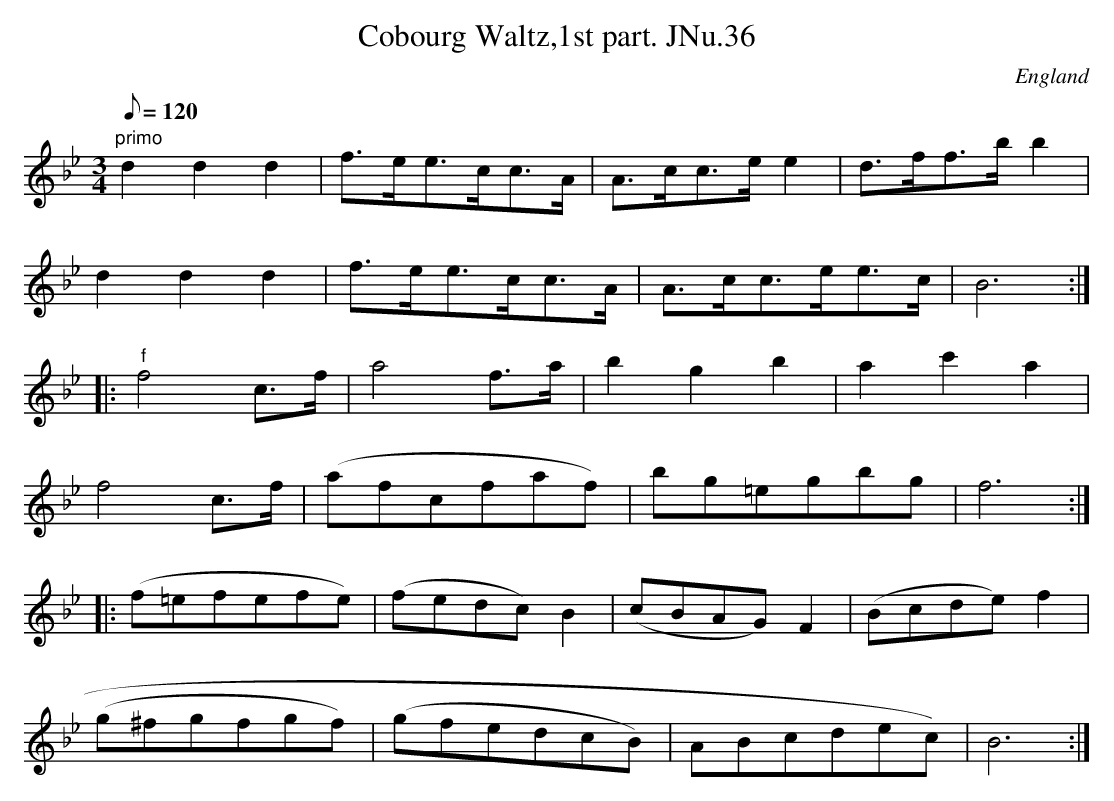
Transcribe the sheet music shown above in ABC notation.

X:1
T:Cobourg Waltz,1st part. JNu.36
M:3/4
Q:120
O:England
K:Bb
"primo"d2d2d2|f>ee>cc>A|A>cc>ee2|d>ff>bb2|!
d2d2d2|f>ee>cc>A|A>cc>ee>c|B6::!
"f"f4c>f|a4f>a|b2g2b2|a2c'2a2|!
f4c>f|(afcfaf)|bg=egbg|f6::!
(f=efefe)|(fedc)B2|(cBAG)F2|(Bcde)f2|!
(g^fgfgf)|(gfedcB)|ABcdec)|B6:|]
